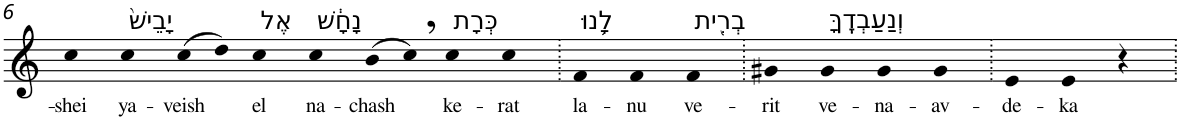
**kern	**text
*part1	*part1
*staff1	*staff1
*I"Piano	*
*I'Pno	*
!!LO:PB:g=z
*clefG2	*
*k[]	*
=6	=6
!	!LO:LY:b
4cc	-shei
!LO:TX:a:t=יָבֵישׁ֙	!
!	!LO:LY:b
4cc	ya-
!	!LO:LY:b
(>8cc	-veish
8dd)	.
!LO:TX:a:t=אֶל	!
!	!LO:LY:b
4cc	el
!LO:TX:a:t=נָחָ֔שׁ	!
!	!LO:LY:b
4cc	na-
!	!LO:LY:b
(>8b	-chash
8cc,)	.
!LO:TX:a:t=כְּרָת	!
!	!LO:LY:b
4cc	ke-
!	!LO:LY:b
4cc	-rat
=7.	=7.
!LO:TX:a:t=לָ֥נוּ	!
!	!LO:LY:b
4f	la-
!	!LO:LY:b
4f	-nu
!LO:TX:a:t=בְרִ֖ית	!
!	!LO:LY:b
4f	ve-
=8.	=8.
!	!LO:LY:b
4g#X	-rit
!LO:TX:a:t=וְנַעַבְדֶֽךָּ	!
!	!LO:LY:b
4g#	ve-
!	!LO:LY:b
4g#	-na-
!	!LO:LY:b
4g#	-av-
=9.	=9.
!	!LO:LY:b
4e	-de-
!	!LO:LY:b
4e	-ka
4r	.
=.	=.
*-	*-
